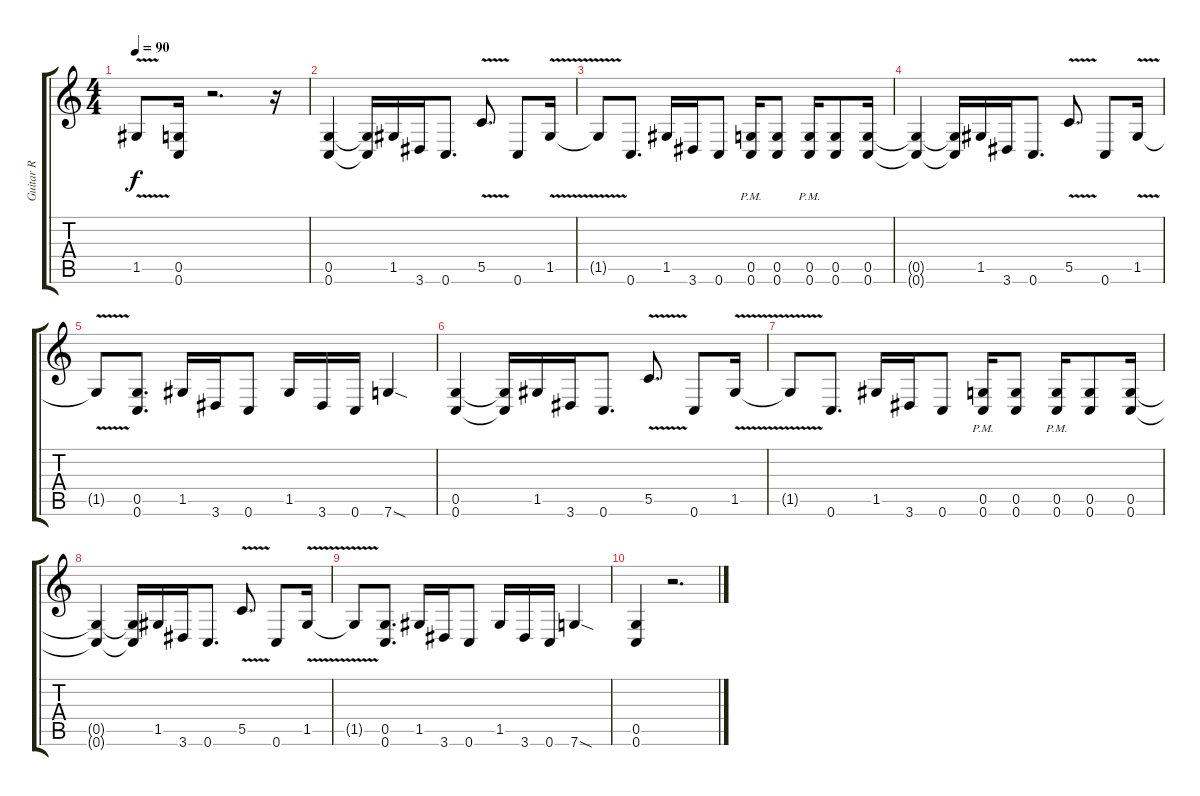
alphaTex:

\track ("Guitar R" "Guitar R") {instrument distortionguitar}
\staff {score tabs}
\tuning (D4 A3 F3 C3 G2 C2) {hide}
\ts (4 4)
\tempo 90
\clef g2
\ks c
1.5{v t}.8{dy f} (0.5 0.6).16 r.2{d} r.16 |
(0.5 0.6).4 (0.5{t} 0.6{t}).16 1.5.16 3.6.16 0.6.8{d} 5.5{v}.8{d} 0.6.8 1.5{v}.16 |
1.5{v t}.8 0.6.8{d} 1.5.16 3.6.16 0.6.8 (0.5{pm} 0.6{pm}).16 (0.5 0.6).8 (0.5{pm} 0.6{pm}).16 (0.5 0.6).8 (0.5 0.6).16 |
(0.5{t} 0.6{t}).4 (0.5{t} 0.6{t}).16 1.5.16 3.6.16 0.6.8{d} 5.5{v}.8{d} 0.6.8 1.5{v}.16 |
1.5{v t}.8 (0.5 0.6).8{d} 1.5.16 3.6.16 0.6.8 1.5.16 3.6.16 0.6.16 7.6{sod}.4 |
(0.5 0.6).4 (0.5{t} 0.6{t}).16 1.5.16 3.6.16 0.6.8{d} 5.5{v}.8{d} 0.6.8 1.5{v}.16 |
1.5{v t}.8 0.6.8{d} 1.5.16 3.6.16 0.6.8 (0.5{pm} 0.6{pm}).16 (0.5 0.6).8 (0.5{pm} 0.6{pm}).16 (0.5 0.6).8 (0.5 0.6).16 |
(0.5{t} 0.6{t}).4 (0.5{t} 0.6{t}).16 1.5.16 3.6.16 0.6.8{d} 5.5{v}.8{d} 0.6.8 1.5{v}.16 |
1.5{v t}.8 (0.5 0.6).8{d} 1.5.16 3.6.16 0.6.8 1.5.16 3.6.16 0.6.16 7.6{sod}.4 |
(0.5 0.6).4 r.2{d}
